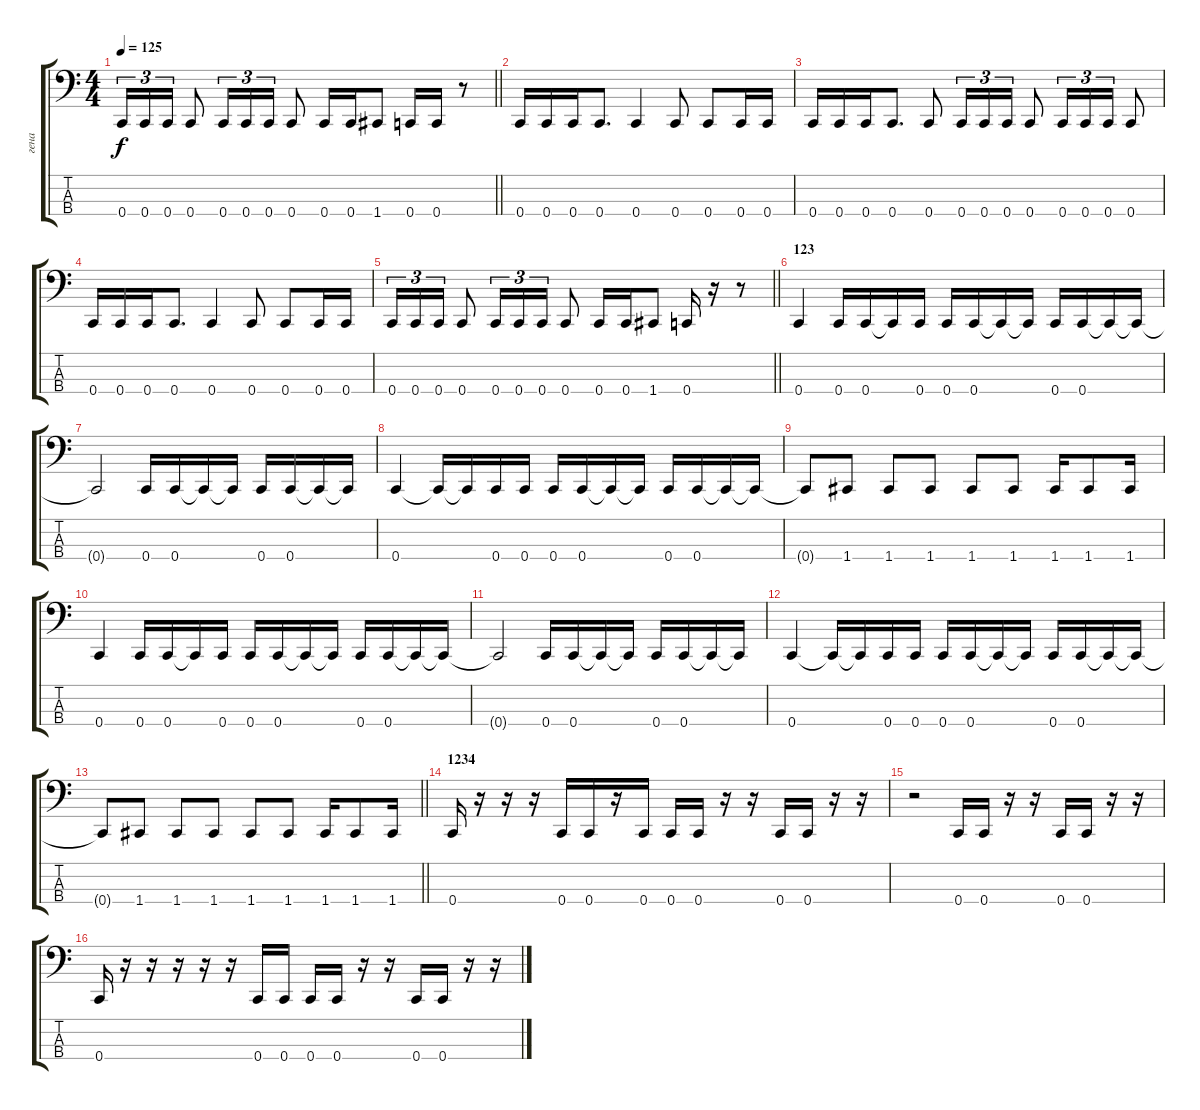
\track ("гена" "гена") {instrument electricbasspick}
\staff {score tabs}
\tuning (F2 C2 G1 C1) {hide}
\ts (4 4)
\tempo 125
\clef f4
\barLineRight lightlight
\ks c
0.4.16{tu (3 2) dy f} 0.4.16{tu (3 2)} 0.4.16{tu (3 2)} 0.4.8 0.4.16{tu (3 2)} 0.4.16{tu (3 2)} 0.4.16{tu (3 2)} 0.4.8 0.4.16 0.4.16 1.4.8 0.4.16 0.4.16 r.8 |
0.4.16 0.4.16 0.4.16 0.4.8{d} 0.4.4 0.4.8 0.4.8 0.4.16 0.4.16 |
0.4.16 0.4.16 0.4.16 0.4.8{d} 0.4.8 0.4.16{tu (3 2)} 0.4.16{tu (3 2)} 0.4.16{tu (3 2)} 0.4.8 0.4.16{tu (3 2)} 0.4.16{tu (3 2)} 0.4.16{tu (3 2)} 0.4.8 |
0.4.16 0.4.16 0.4.16 0.4.8{d} 0.4.4 0.4.8 0.4.8 0.4.16 0.4.16 |
\barLineRight lightlight
0.4.16{tu (3 2)} 0.4.16{tu (3 2)} 0.4.16{tu (3 2)} 0.4.8 0.4.16{tu (3 2)} 0.4.16{tu (3 2)} 0.4.16{tu (3 2)} 0.4.8 0.4.16 0.4.16 1.4.8 0.4.16 r.16 r.8 |
\section ("" "123")
0.4.4 0.4.16 0.4.16 0.4{t}.16 0.4.16 0.4.16 0.4.16 0.4{t}.16 0.4{t}.16 0.4.16 0.4.16 0.4{t}.16 0.4{t}.16 |
0.4{t}.2 0.4.16 0.4.16 0.4{t}.16 0.4{t}.16 0.4.16 0.4.16 0.4{t}.16 0.4{t}.16 |
0.4.4 0.4{t}.16 0.4{t}.16 0.4.16 0.4.16 0.4.16 0.4.16 0.4{t}.16 0.4{t}.16 0.4.16 0.4.16 0.4{t}.16 0.4{t}.16 |
0.4{t}.8 1.4.8 1.4.8 1.4.8 1.4.8 1.4.8 1.4.16 1.4.8 1.4.16 |
0.4.4 0.4.16 0.4.16 0.4{t}.16 0.4.16 0.4.16 0.4.16 0.4{t}.16 0.4{t}.16 0.4.16 0.4.16 0.4{t}.16 0.4{t}.16 |
0.4{t}.2 0.4.16 0.4.16 0.4{t}.16 0.4{t}.16 0.4.16 0.4.16 0.4{t}.16 0.4{t}.16 |
0.4.4 0.4{t}.16 0.4{t}.16 0.4.16 0.4.16 0.4.16 0.4.16 0.4{t}.16 0.4{t}.16 0.4.16 0.4.16 0.4{t}.16 0.4{t}.16 |
\barLineRight lightlight
0.4{t}.8 1.4.8 1.4.8 1.4.8 1.4.8 1.4.8 1.4.16 1.4.8 1.4.16 |
\section ("" "1234")
0.4.16 r.16 r.16 r.16 0.4.16 0.4.16 r.16 0.4.16 0.4.16 0.4.16 r.16 r.16 0.4.16 0.4.16 r.16 r.16 |
r.2 0.4.16 0.4.16 r.16 r.16 0.4.16 0.4.16 r.16 r.16 |
0.4.16 r.16 r.16 r.16 r.16 r.16 0.4.16 0.4.16 0.4.16 0.4.16 r.16 r.16 0.4.16 0.4.16 r.16 r.16
